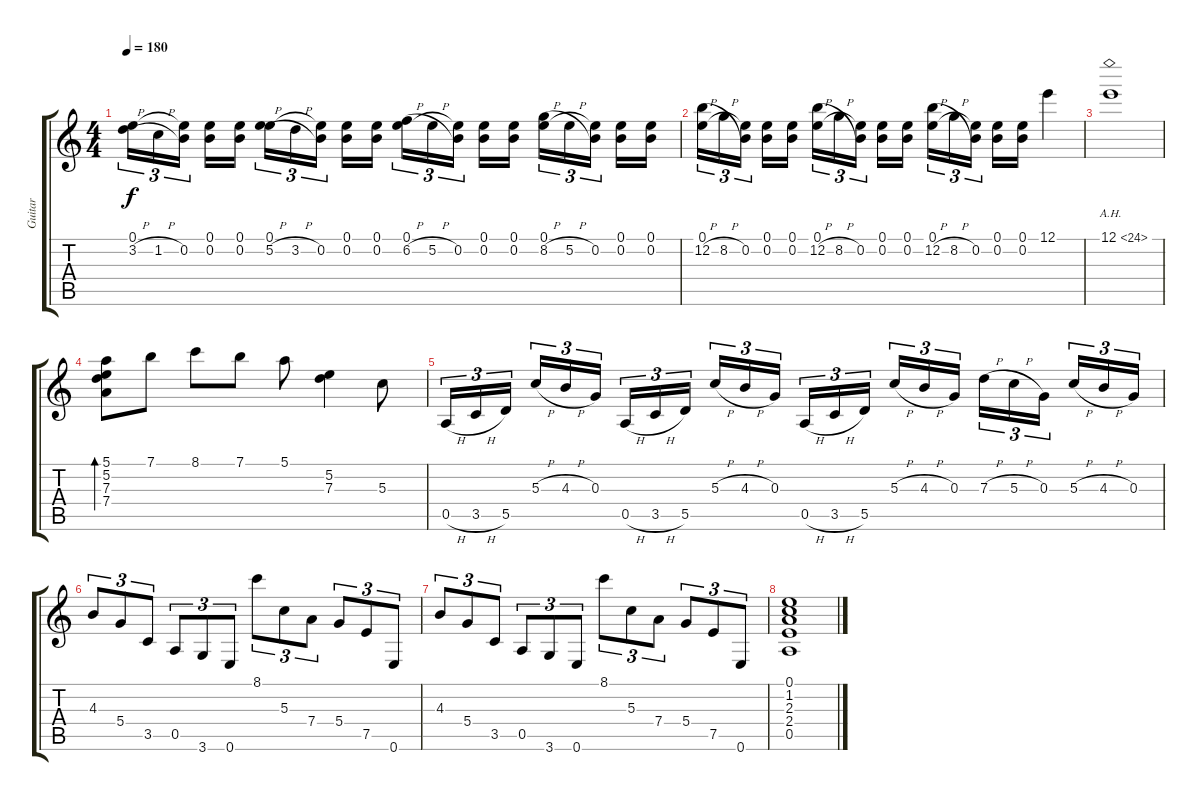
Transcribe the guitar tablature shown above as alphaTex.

\track ("Guitar" "Guitar") {instrument acousticguitarnylon}
\staff {score tabs}
\tuning (E4 B3 G3 D3 A2 E2) {hide}
\ts (4 4)
\tempo 180
\clef g2
\ks c
(0.1 3.2{h}).16{tu (3 2) dy f} 1.2{h}.16{tu (3 2)} (0.1{t} 0.2).16{tu (3 2)} (0.1 0.2).16 (0.1 0.2).16 (0.1 5.2{h}).16{tu (3 2)} 3.2{h}.16{tu (3 2)} (0.1{t} 0.2).16{tu (3 2)} (0.1 0.2).16 (0.1 0.2).16 (0.1 6.2{h}).16{tu (3 2)} 5.2{h}.16{tu (3 2)} (0.1{t} 0.2).16{tu (3 2)} (0.1 0.2).16 (0.1 0.2).16 (0.1 8.2{h}).16{tu (3 2)} 5.2{h}.16{tu (3 2)} (0.1{t} 0.2).16{tu (3 2)} (0.1 0.2).16 (0.1 0.2).16 |
(0.1 12.2{h}).16{tu (3 2)} 8.2{h}.16{tu (3 2)} (0.1{t} 0.2).16{tu (3 2)} (0.1 0.2).16 (0.1 0.2).16 (0.1 12.2{h}).16{tu (3 2)} 8.2{h}.16{tu (3 2)} (0.1{t} 0.2).16{tu (3 2)} (0.1 0.2).16 (0.1 0.2).16 (0.1 12.2{h}).16{tu (3 2)} 8.2{h}.16{tu (3 2)} (0.1{t} 0.2).16{tu (3 2)} (0.1 0.2).16 (0.1 0.2).16 12.1.4 |
12.1{ah 12}.1 |
(5.1 5.2 7.3 7.4).8{bd 480} 7.1.8 8.1.8 7.1.8 5.1.8 (5.2 7.3).4 5.3.8 |
0.5{h}.16{tu (3 2)} 3.5{h}.16{tu (3 2)} 5.5.16{tu (3 2)} 5.3{h}.16{tu (3 2)} 4.3{h}.16{tu (3 2)} 0.3.16{tu (3 2)} 0.5{h}.16{tu (3 2)} 3.5{h}.16{tu (3 2)} 5.5.16{tu (3 2)} 5.3{h}.16{tu (3 2)} 4.3{h}.16{tu (3 2)} 0.3.16{tu (3 2)} 0.5{h}.16{tu (3 2)} 3.5{h}.16{tu (3 2)} 5.5.16{tu (3 2)} 5.3{h}.16{tu (3 2)} 4.3{h}.16{tu (3 2)} 0.3.16{tu (3 2)} 7.3{h}.16{tu (3 2)} 5.3{h}.16{tu (3 2)} 0.3.16{tu (3 2)} 5.3{h}.16{tu (3 2)} 4.3{h}.16{tu (3 2)} 0.3.16{tu (3 2)} |
4.3.8{tu (3 2)} 5.4.8{tu (3 2)} 3.5.8{tu (3 2)} 0.5.8{tu (3 2)} 3.6.8{tu (3 2)} 0.6.8{tu (3 2)} 8.1.8{tu (3 2)} 5.3.8{tu (3 2)} 7.4.8{tu (3 2)} 5.4.8{tu (3 2)} 7.5.8{tu (3 2)} 0.6.8{tu (3 2)} |
4.3.8{tu (3 2)} 5.4.8{tu (3 2)} 3.5.8{tu (3 2)} 0.5.8{tu (3 2)} 3.6.8{tu (3 2)} 0.6.8{tu (3 2)} 8.1.8{tu (3 2)} 5.3.8{tu (3 2)} 7.4.8{tu (3 2)} 5.4.8{tu (3 2)} 7.5.8{tu (3 2)} 0.6.8{tu (3 2)} |
(0.1 1.2 2.3 2.4 0.5).1
